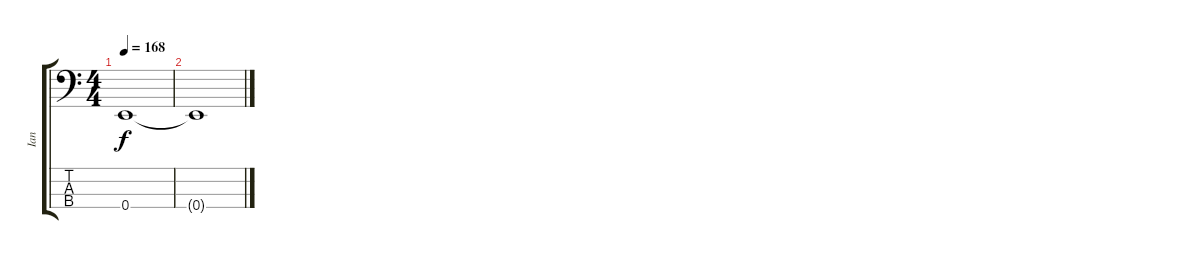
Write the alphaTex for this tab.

\track ("Ian" "Ian") {instrument electricbasspick}
\staff {score tabs}
\tuning (G2 D2 A1 E1) {hide}
\ts (4 4)
\tempo 168
\clef f4
\ks c
0.4{t}.1{dy f} |
0.4{t}.1
